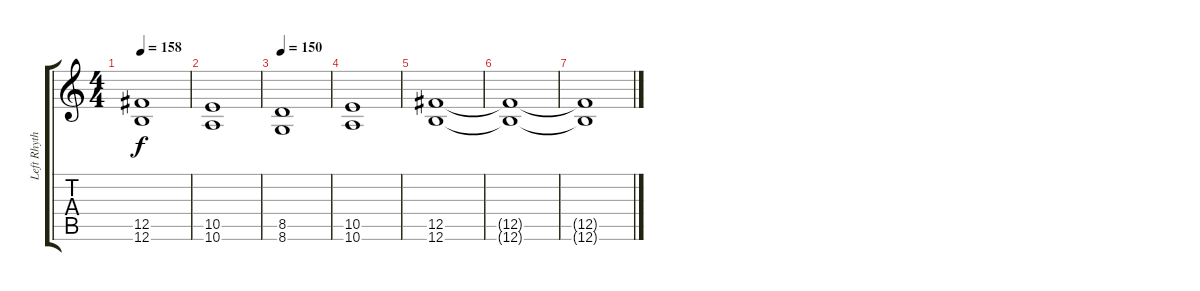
\track ("Left Rhythm Guitar" "Left Rhyth") {instrument distortionguitar bank 1}
\staff {score tabs}
\tuning (Db4 Ab3 E3 B2 Gb2 B1) {hide}
\ts (4 4)
\tempo 158
\clef g2
\ks c
(12.5 12.6).1{dy f} |
(10.5 10.6).1 |
\tempo 150
(8.5 8.6).1 |
(10.5 10.6).1 |
(12.5 12.6).1 |
(12.5{t} 12.6{t}).1 |
(12.5{t} 12.6{t}).1{volume 0}
